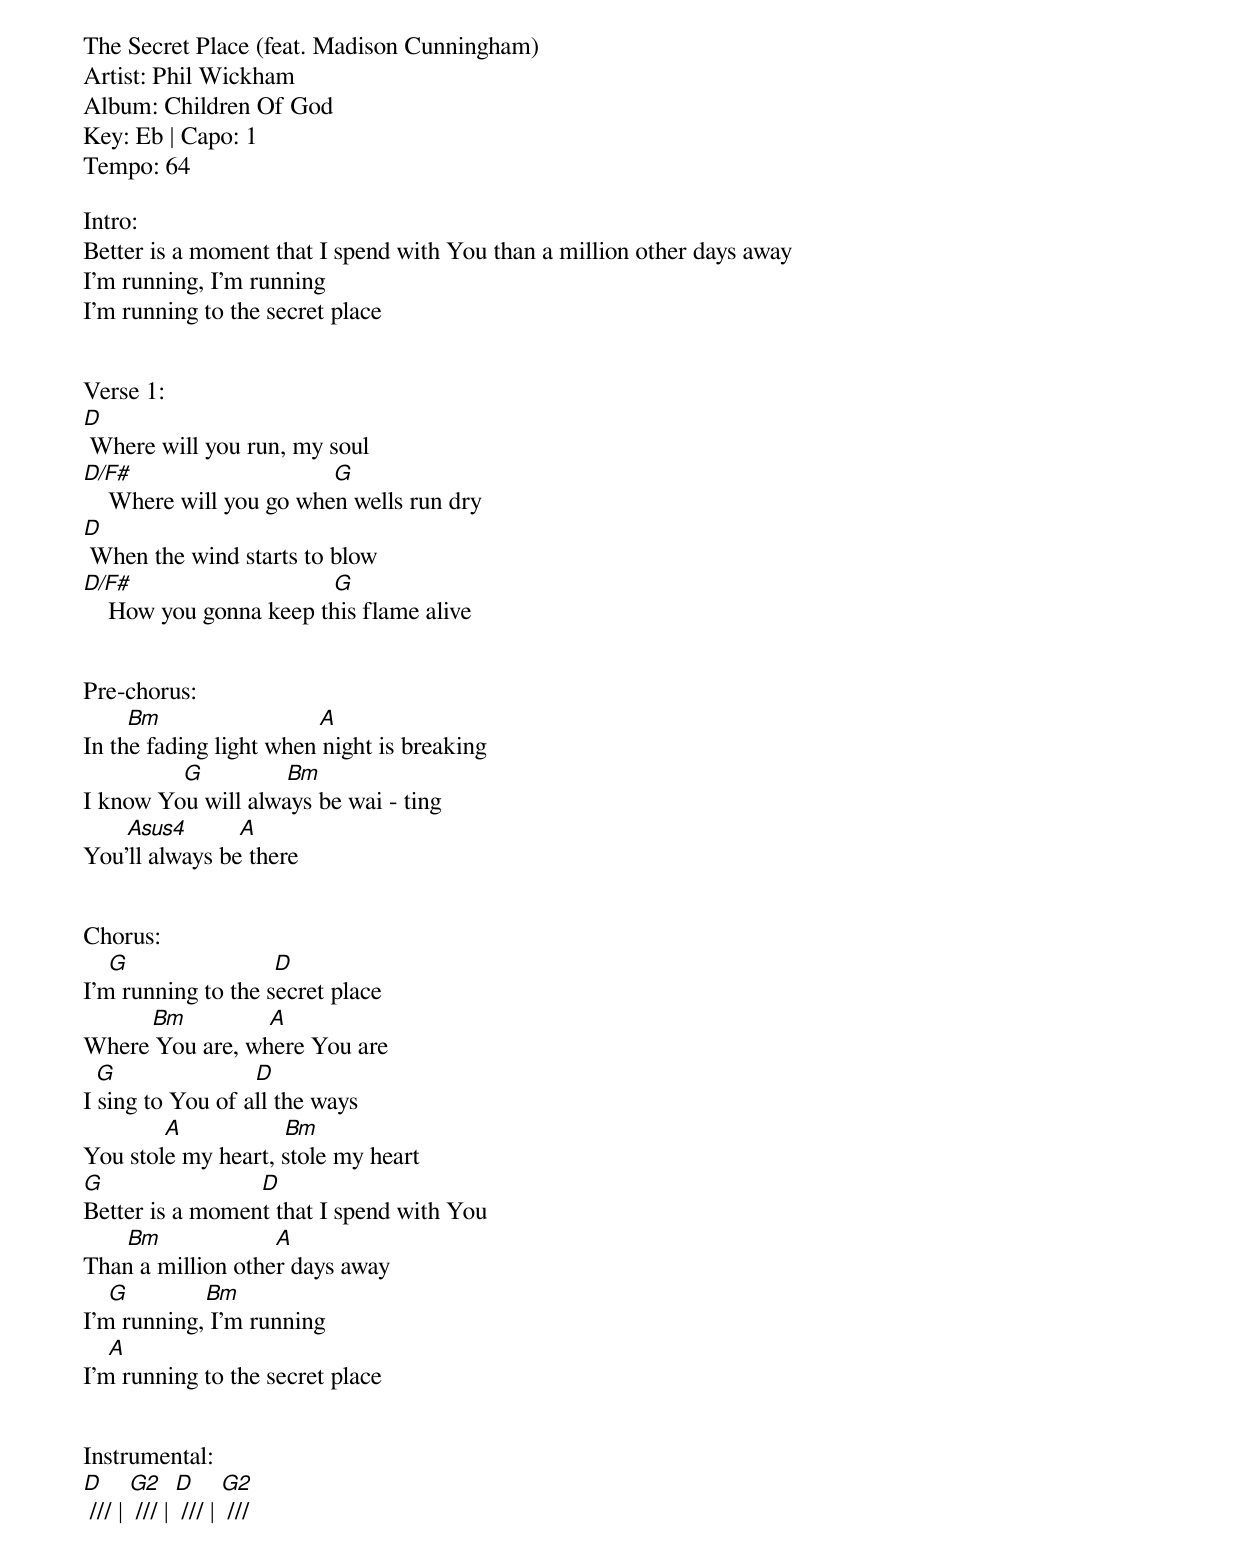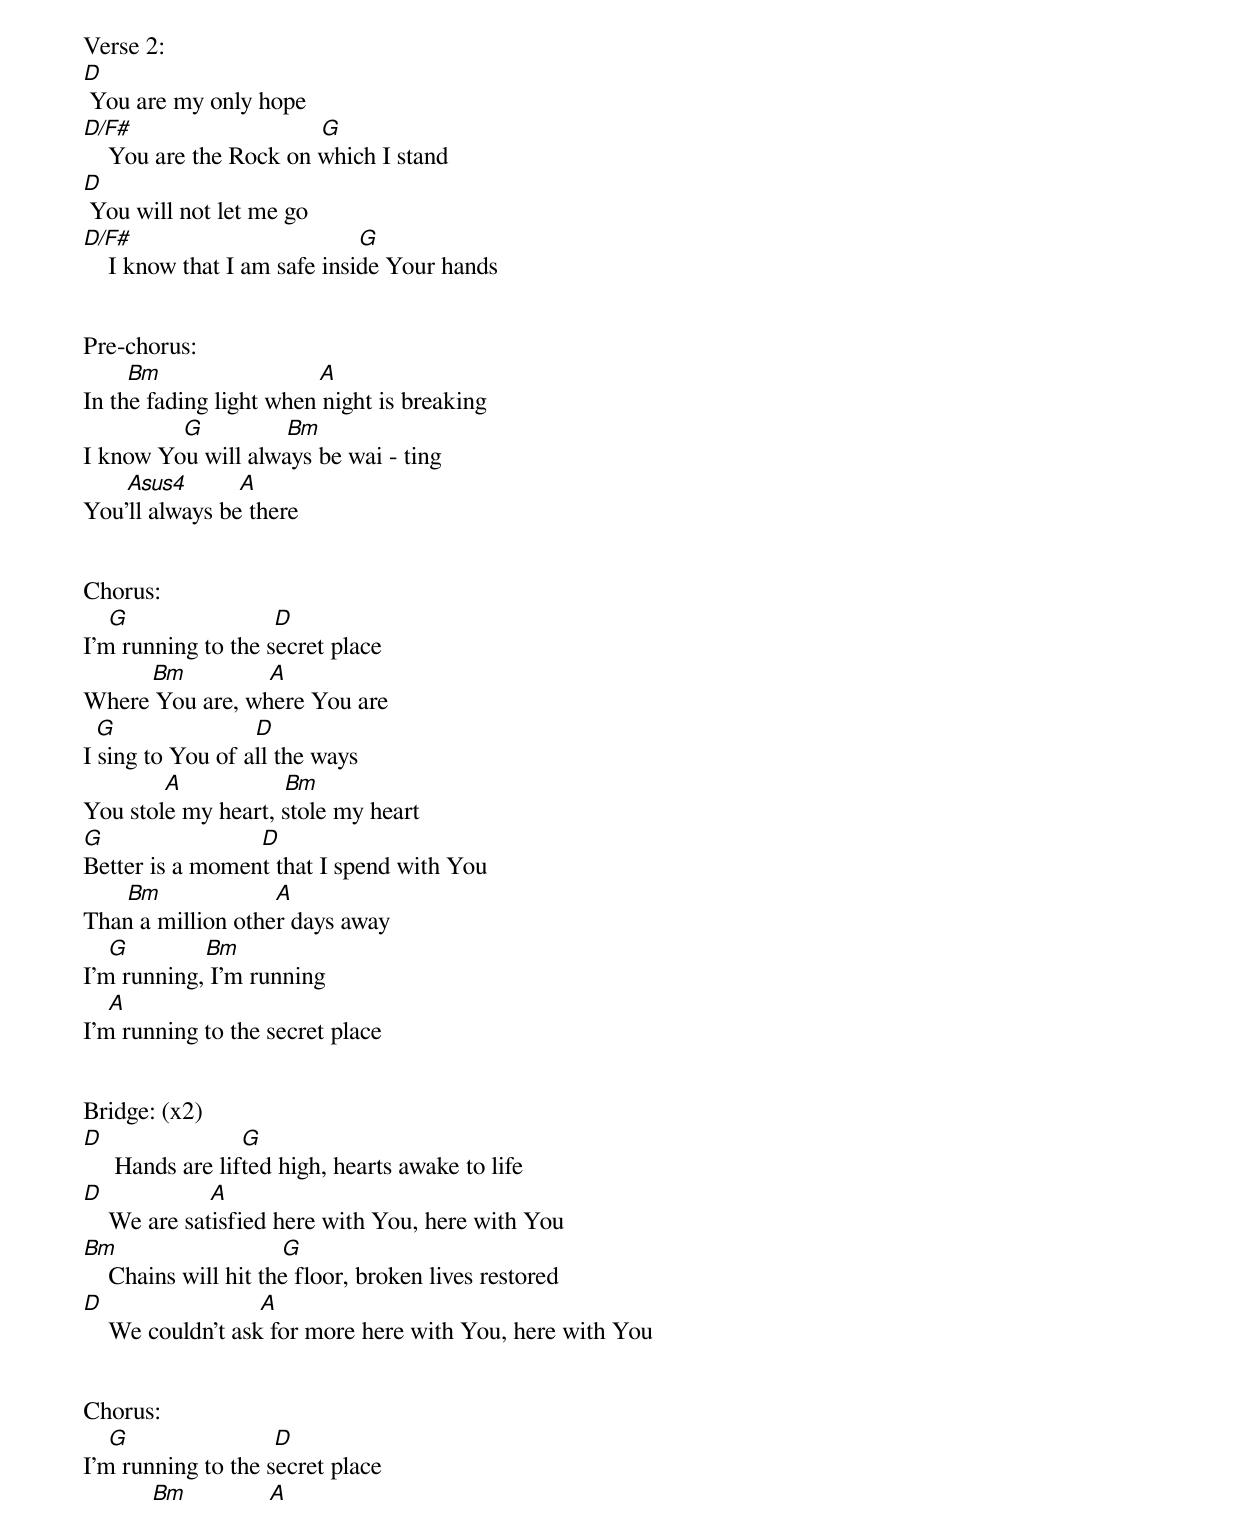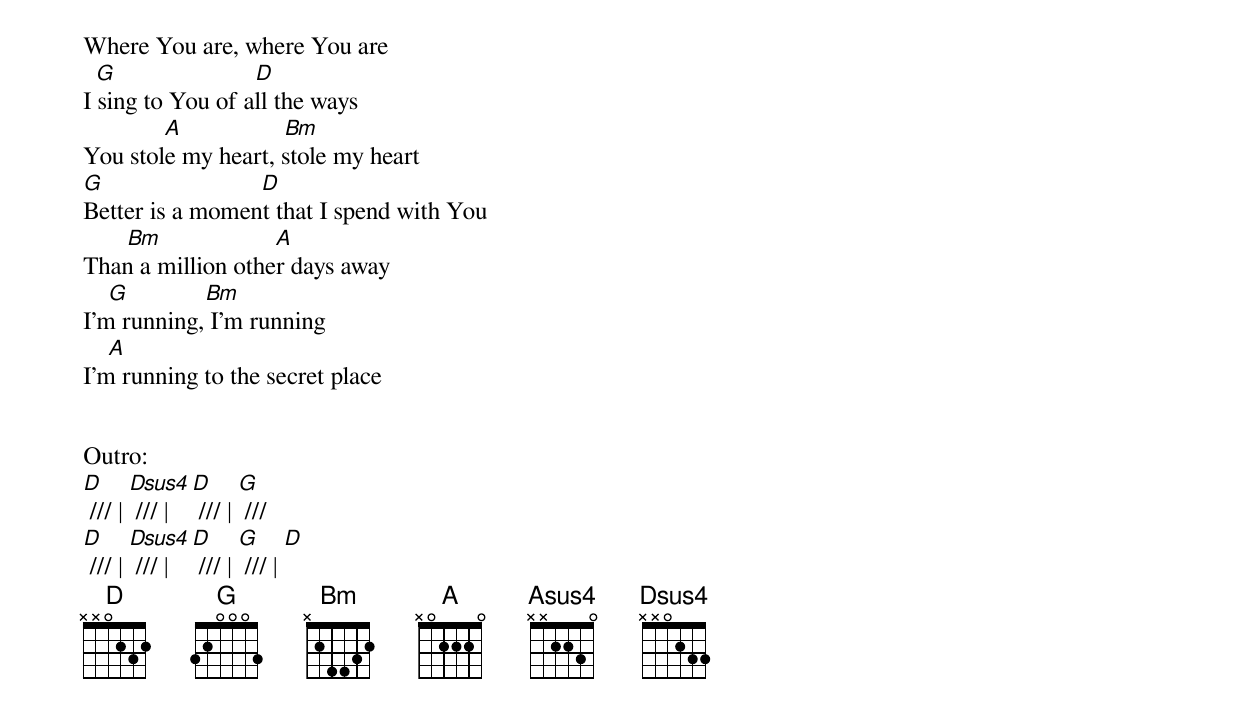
The Secret Place (feat. Madison Cunningham)
Artist: Phil Wickham
Album: Children Of God
Key: Eb | Capo: 1
Tempo: 64

Intro:
Better is a moment that I spend with You than a million other days away
I'm running, I'm running
I'm running to the secret place


Verse 1:
[D]
 Where will you run, my soul
[D/F#]                                [G]
    Where will you go when wells run dry
[D]
 When the wind starts to blow
[D/F#]                                [G]
    How you gonna keep this flame alive


Pre-chorus:
       [Bm]                         [A]
In the fading light when night is breaking
                [G]             [Bm]
I know You will always be wai - ting
       [Asus4]        [A]
You'll always be there


Chorus:
    [G]                       [D]
I'm running to the secret place
           [Bm]             [A]
Where You are, where You are
  [G]                      [D]
I sing to You of all the ways
             [A]                [Bm]
You stole my heart, stole my heart
[G]                         [D]
Better is a moment that I spend with You
       [Bm]                  [A]
Than a million other days away
    [G]            [Bm]
I'm running, I'm running
    [A]
I'm running to the secret place


Instrumental:
[D] /// | [G2] /// | [D] /// | [G2] ///


Verse 2:
[D]
 You are my only hope
[D/F#]                              [G]
    You are the Rock on which I stand
[D]
 You will not let me go
[D/F#]                                    [G]
    I know that I am safe inside Your hands


Pre-chorus:
       [Bm]                         [A]
In the fading light when night is breaking
                [G]             [Bm]
I know You will always be wai - ting
       [Asus4]        [A]
You'll always be there


Chorus:
    [G]                       [D]
I'm running to the secret place
           [Bm]             [A]
Where You are, where You are
  [G]                      [D]
I sing to You of all the ways
             [A]                [Bm]
You stole my heart, stole my heart
[G]                         [D]
Better is a moment that I spend with You
       [Bm]                  [A]
Than a million other days away
    [G]            [Bm]
I'm running, I'm running
    [A]
I'm running to the secret place


Bridge: (x2)
[D]                      [G]
     Hands are lifted high, hearts awake to life
[D]                 [A]
    We are satisfied here with You, here with You
[Bm]                          [G]
    Chains will hit the floor, broken lives restored
[D]                         [A]
    We couldn't ask for more here with You, here with You


Chorus:
    [G]                       [D]
I'm running to the secret place
           [Bm]             [A]
Where You are, where You are
  [G]                      [D]
I sing to You of all the ways
             [A]                [Bm]
You stole my heart, stole my heart
[G]                         [D]
Better is a moment that I spend with You
       [Bm]                  [A]
Than a million other days away
    [G]            [Bm]
I'm running, I'm running
    [A]
I'm running to the secret place


Outro:
[D] /// | [Dsus4] /// | [D] /// | [G] ///
[D] /// | [Dsus4] /// | [D] /// | [G] /// | [D]
